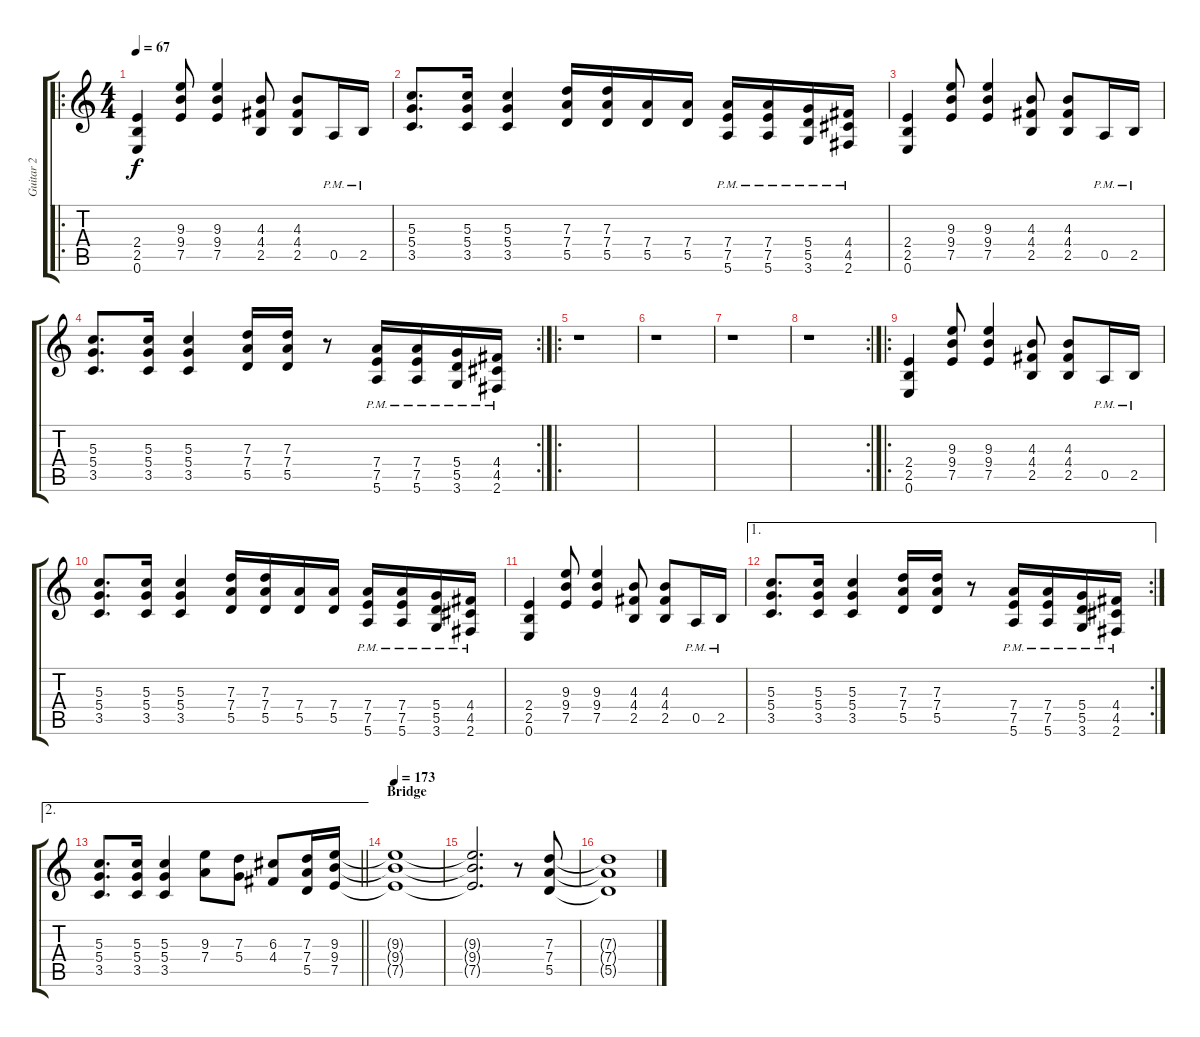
\track ("Guitar 2" "Guitar 2") {instrument overdrivenguitar}
\staff {score tabs}
\tuning (E4 B3 G3 D3 A2 E2) {hide}
\ro
\ts (4 4)
\tempo 67
\clef g2
\ks c
(2.4 2.5 0.6).4{dy f} (9.3 9.4 7.5).8 (9.3 9.4 7.5).4 (4.3 4.4 2.5).8 (4.3 4.4 2.5).8 0.5{pm}.16 2.5{pm}.16 |
(5.3 5.4 3.5).8{d} (5.3 5.4 3.5).16 (5.3 5.4 3.5).4 (7.3 7.4 5.5).16 (7.3 7.4 5.5).16 (7.4 5.5).16 (7.4 5.5).16 (7.4{pm} 7.5{pm} 5.6{pm}).16 (7.4{pm} 7.5{pm} 5.6{pm}).16 (5.4{pm} 5.5{pm} 3.6{pm}).16 (4.4{pm} 4.5{pm} 2.6{pm}).16 |
(2.4 2.5 0.6).4 (9.3 9.4 7.5).8 (9.3 9.4 7.5).4 (4.3 4.4 2.5).8 (4.3 4.4 2.5).8 0.5{pm}.16 2.5{pm}.16 |
\rc 2
(5.3 5.4 3.5).8{d} (5.3 5.4 3.5).16 (5.3 5.4 3.5).4 (7.3 7.4 5.5).16 (7.3 7.4 5.5).16 r.8 (7.4{pm} 7.5{pm} 5.6{pm}).16 (7.4{pm} 7.5{pm} 5.6{pm}).16 (5.4{pm} 5.5{pm} 3.6{pm}).16 (4.4{pm} 4.5{pm} 2.6{pm}).16 |
\ro
r.1 |
r.1 |
r.1 |
\rc 2
r.1 |
\ro
(2.4 2.5 0.6).4 (9.3 9.4 7.5).8 (9.3 9.4 7.5).4 (4.3 4.4 2.5).8 (4.3 4.4 2.5).8 0.5{pm}.16 2.5{pm}.16 |
(5.3 5.4 3.5).8{d} (5.3 5.4 3.5).16 (5.3 5.4 3.5).4 (7.3 7.4 5.5).16 (7.3 7.4 5.5).16 (7.4 5.5).16 (7.4 5.5).16 (7.4{pm} 7.5{pm} 5.6{pm}).16 (7.4{pm} 7.5{pm} 5.6{pm}).16 (5.4{pm} 5.5{pm} 3.6{pm}).16 (4.4{pm} 4.5{pm} 2.6{pm}).16 |
(2.4 2.5 0.6).4 (9.3 9.4 7.5).8 (9.3 9.4 7.5).4 (4.3 4.4 2.5).8 (4.3 4.4 2.5).8 0.5{pm}.16 2.5{pm}.16 |
\ae 1
\rc 2
(5.3 5.4 3.5).8{d} (5.3 5.4 3.5).16 (5.3 5.4 3.5).4 (7.3 7.4 5.5).16 (7.3 7.4 5.5).16 r.8 (7.4{pm} 7.5{pm} 5.6{pm}).16 (7.4{pm} 7.5{pm} 5.6{pm}).16 (5.4{pm} 5.5{pm} 3.6{pm}).16 (4.4{pm} 4.5{pm} 2.6{pm}).16 |
\ae 2
\barLineRight lightlight
(5.3 5.4 3.5).8{d} (5.3 5.4 3.5).16 (5.3 5.4 3.5).4 (9.3 7.4).8 (7.3 5.4).8 (6.3 4.4).8 (7.3 7.4 5.5).16 (9.3 9.4 7.5).16 |
\section ("" "Bridge")
\tempo 173
(9.3{t} 9.4{t} 7.5{t}).1 |
(9.3{t} 9.4{t} 7.5{t}).2{d} r.8 (7.3 7.4 5.5).8 |
(7.3{t} 7.4{t} 5.5{t}).1
